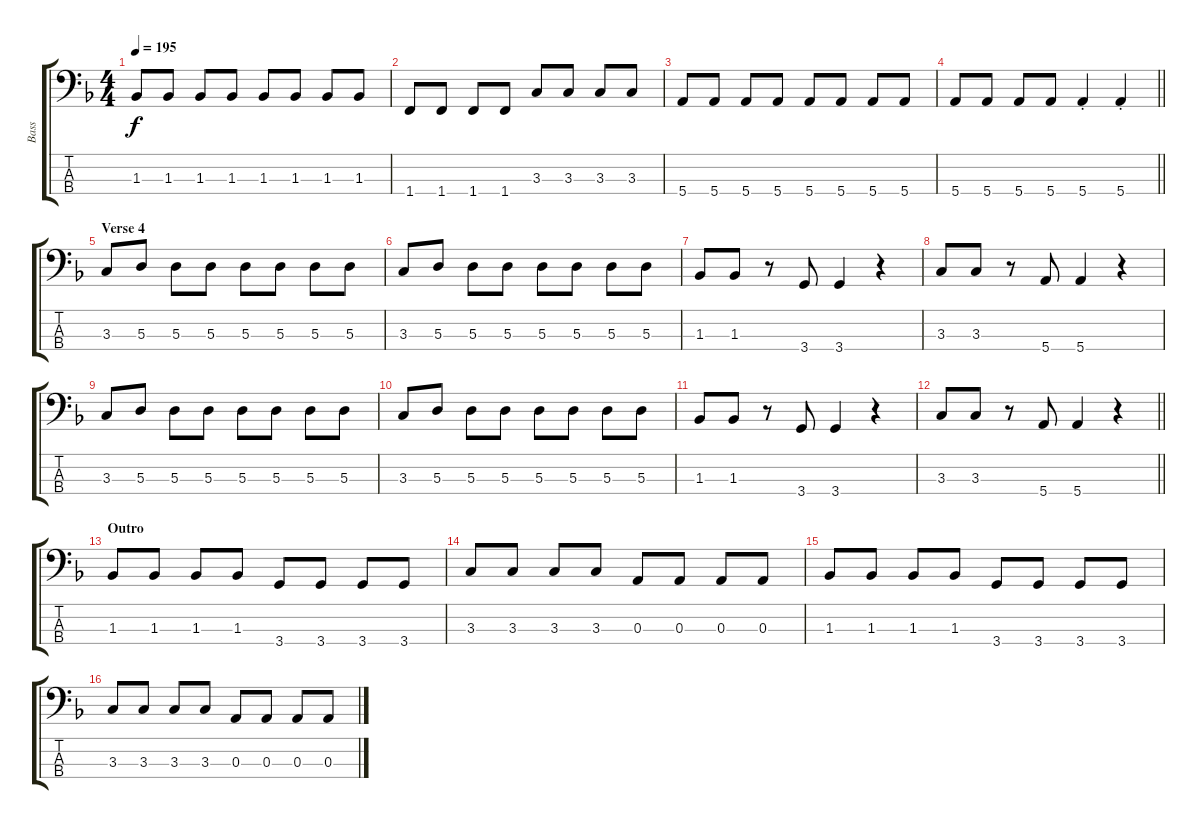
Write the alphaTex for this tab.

\track ("Bass" "Bass") {instrument electricbasspick}
\staff {score tabs}
\tuning (G2 D2 A1 E1) {hide}
\ts (4 4)
\tempo 195
\clef f4
\ks f
1.3.8{dy f} 1.3.8 1.3.8 1.3.8 1.3.8 1.3.8 1.3.8 1.3.8 |
1.4.8 1.4.8 1.4.8 1.4.8 3.3.8 3.3.8 3.3.8 3.3.8 |
5.4.8 5.4.8 5.4.8 5.4.8 5.4.8 5.4.8 5.4.8 5.4.8 |
\barLineRight lightlight
5.4.8 5.4.8 5.4.8 5.4.8 5.4{st}.4 5.4{st}.4 |
\section ("" "Verse 4")
3.3.8 5.3.8 5.3.8 5.3.8 5.3.8 5.3.8 5.3.8 5.3.8 |
3.3.8 5.3.8 5.3.8 5.3.8 5.3.8 5.3.8 5.3.8 5.3.8 |
1.3.8 1.3.8 r.8 3.4.8 3.4.4 r.4 |
3.3.8 3.3.8 r.8 5.4.8 5.4.4 r.4 |
3.3.8 5.3.8 5.3.8 5.3.8 5.3.8 5.3.8 5.3.8 5.3.8 |
3.3.8 5.3.8 5.3.8 5.3.8 5.3.8 5.3.8 5.3.8 5.3.8 |
1.3.8 1.3.8 r.8 3.4.8 3.4.4 r.4 |
\barLineRight lightlight
3.3.8 3.3.8 r.8 5.4.8 5.4.4 r.4 |
\section ("" "Outro")
1.3.8 1.3.8 1.3.8 1.3.8 3.4.8 3.4.8 3.4.8 3.4.8 |
3.3.8 3.3.8 3.3.8 3.3.8 0.3.8 0.3.8 0.3.8 0.3.8 |
1.3.8 1.3.8 1.3.8 1.3.8 3.4.8 3.4.8 3.4.8 3.4.8 |
3.3.8 3.3.8 3.3.8 3.3.8 0.3.8 0.3.8 0.3.8 0.3.8
